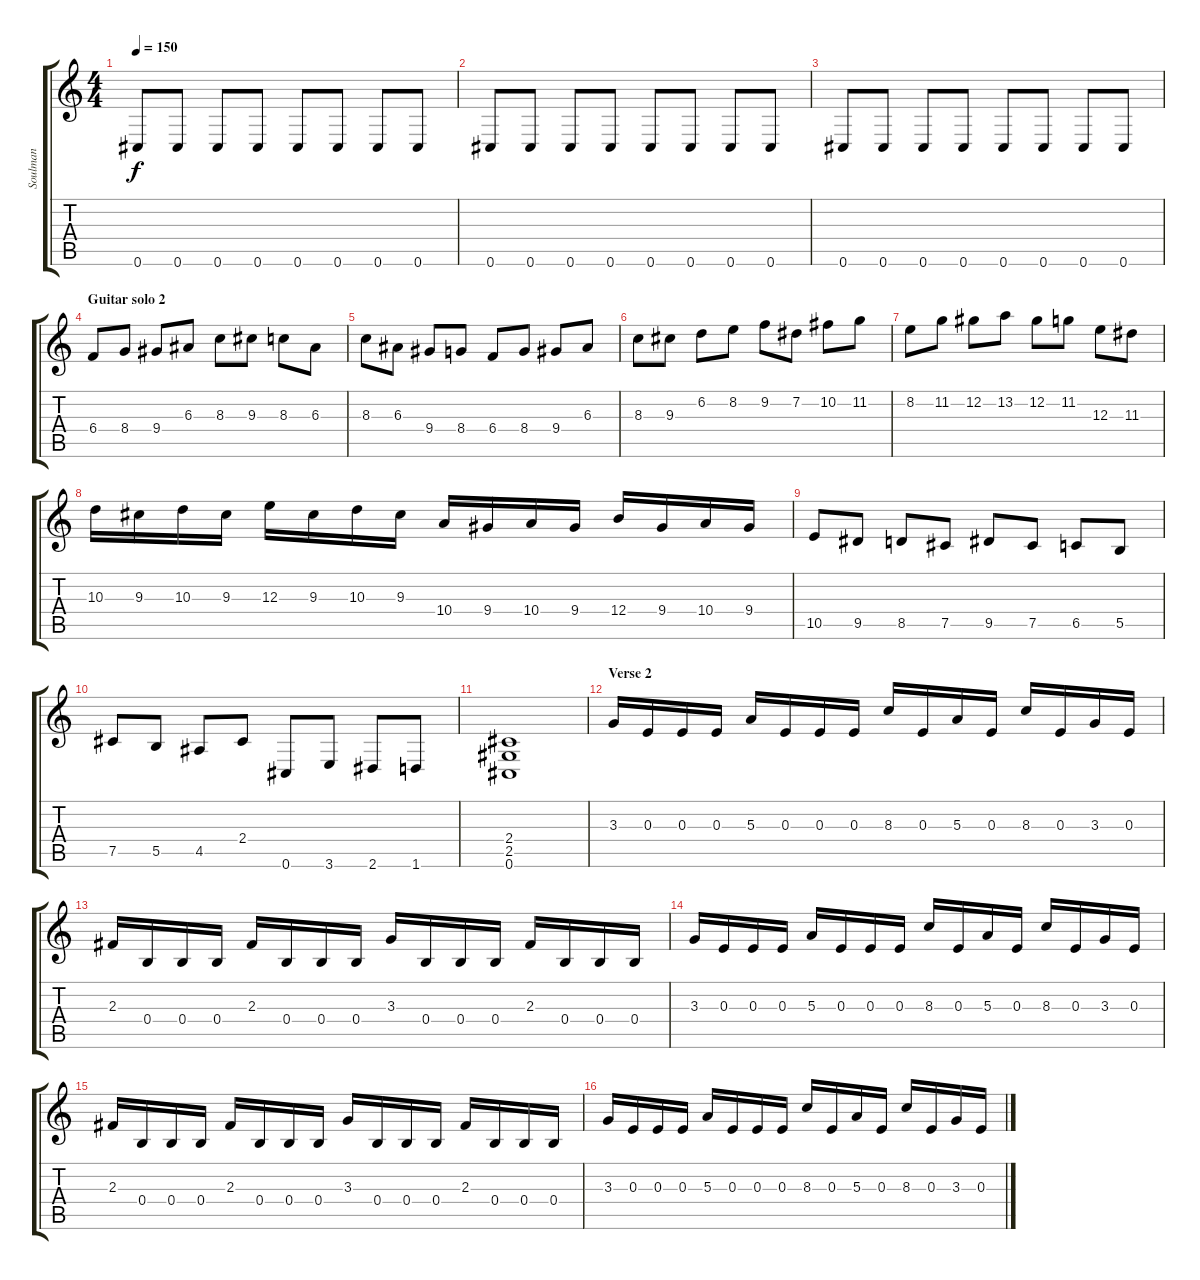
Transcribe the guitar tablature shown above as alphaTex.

\track ("Soulman" "Soulman") {instrument distortionguitar}
\staff {score tabs}
\tuning (Db4 Ab3 E3 B2 Gb2 Db2) {hide}
\ts (4 4)
\tempo 150
\clef g2
\ks c
0.6.8{dy f} 0.6.8 0.6.8 0.6.8 0.6.8 0.6.8 0.6.8 0.6.8 |
0.6.8 0.6.8 0.6.8 0.6.8 0.6.8 0.6.8 0.6.8 0.6.8 |
0.6.8 0.6.8 0.6.8 0.6.8 0.6.8 0.6.8 0.6.8 0.6.8 |
\section ("" "Guitar solo 2")
6.4.8 8.4.8 9.4.8 6.3.8 8.3.8 9.3.8 8.3.8 6.3.8 |
8.3.8 6.3.8 9.4.8 8.4.8 6.4.8 8.4.8 9.4.8 6.3.8 |
8.3.8 9.3.8 6.2.8 8.2.8 9.2.8 7.2.8 10.2.8 11.2.8 |
8.2.8 11.2.8 12.2.8 13.2.8 12.2.8 11.2.8 12.3.8 11.3.8 |
10.3.16 9.3.16 10.3.16 9.3.16 12.3.16 9.3.16 10.3.16 9.3.16 10.4.16 9.4.16 10.4.16 9.4.16 12.4.16 9.4.16 10.4.16 9.4.16 |
10.5.8 9.5.8 8.5.8 7.5.8 9.5.8 7.5.8 6.5.8 5.5.8 |
7.5.8 5.5.8 4.5.8 2.4.8 0.6.8 3.6.8 2.6.8 1.6.8 |
(2.4 2.5 0.6).1 |
\section ("" "Verse 2")
3.3.16 0.3.16 0.3.16 0.3.16 5.3.16 0.3.16 0.3.16 0.3.16 8.3.16 0.3.16 5.3.16 0.3.16 8.3.16 0.3.16 3.3.16 0.3.16 |
2.3.16 0.4.16 0.4.16 0.4.16 2.3.16 0.4.16 0.4.16 0.4.16 3.3.16 0.4.16 0.4.16 0.4.16 2.3.16 0.4.16 0.4.16 0.4.16 |
3.3.16 0.3.16 0.3.16 0.3.16 5.3.16 0.3.16 0.3.16 0.3.16 8.3.16 0.3.16 5.3.16 0.3.16 8.3.16 0.3.16 3.3.16 0.3.16 |
2.3.16 0.4.16 0.4.16 0.4.16 2.3.16 0.4.16 0.4.16 0.4.16 3.3.16 0.4.16 0.4.16 0.4.16 2.3.16 0.4.16 0.4.16 0.4.16 |
3.3.16 0.3.16 0.3.16 0.3.16 5.3.16 0.3.16 0.3.16 0.3.16 8.3.16 0.3.16 5.3.16 0.3.16 8.3.16 0.3.16 3.3.16 0.3.16
